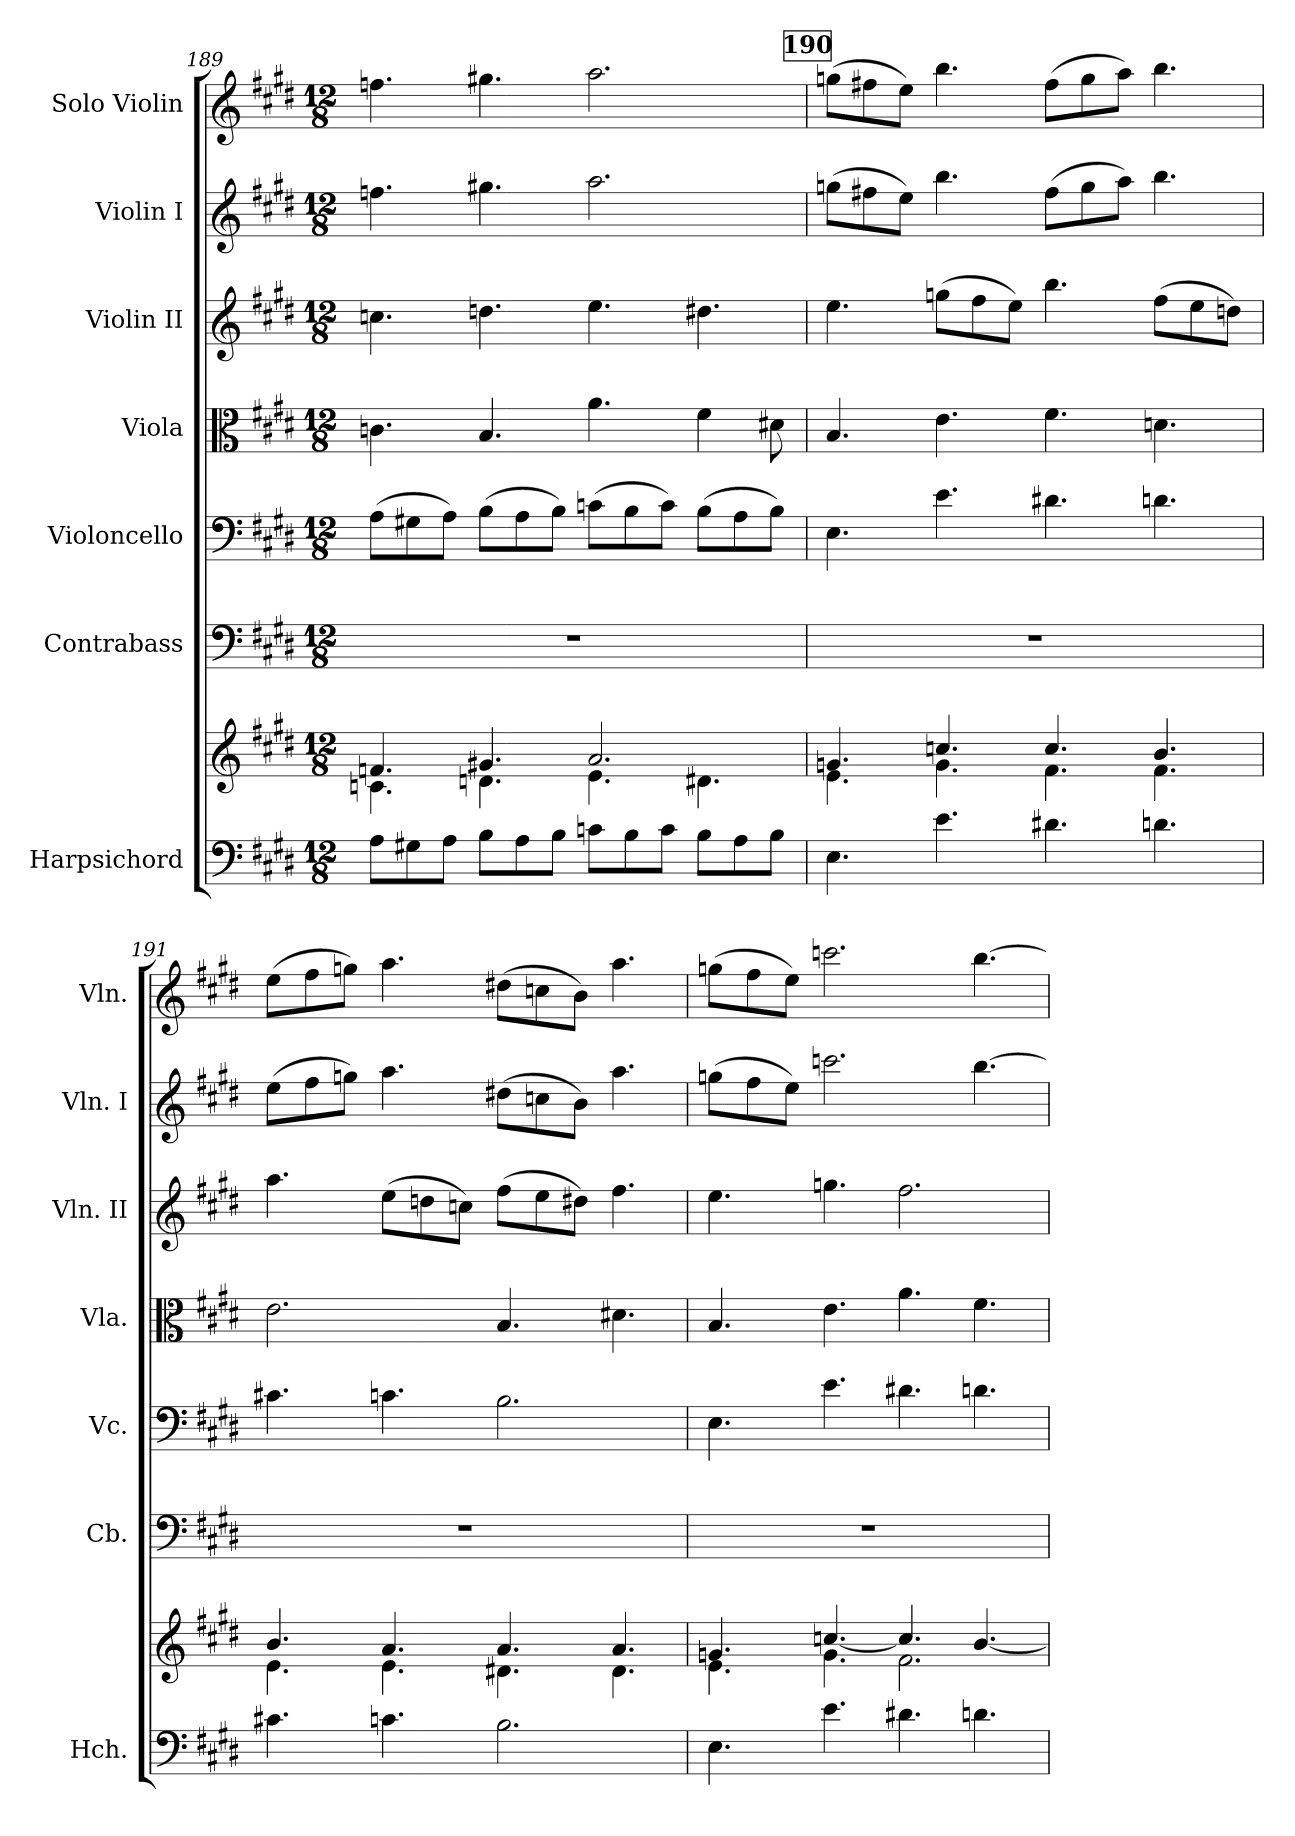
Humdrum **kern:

**kern	**kern	**kern	**kern	**kern	**kern	**kern	**kern
*part7	*part7	*part6	*part5	*part4	*part3	*part2	*part1
*staff8	*staff7	*staff6	*staff5	*staff4	*staff3	*staff2	*staff1
*I"Harpsichord	*	*I"Contrabass	*I"Violoncello	*I"Viola	*I"Violin II	*I"Violin I	*I"Solo Violin
*I'Hch.	*	*I'Cb.	*I'Vc.	*I'Vla.	*I'Vln. II	*I'Vln. I	*I'Vln.
*clefF4	*clefG2	*clefF4	*clefF4	*clefC3	*clefG2	*clefG2	*clefG2
*	*	*ITrd7c12	*	*	*	*	*
*k[f#c#g#d#]	*k[f#c#g#d#]	*k[f#c#g#d#]	*k[f#c#g#d#]	*k[f#c#g#d#]	*k[f#c#g#d#]	*k[f#c#g#d#]	*k[f#c#g#d#]
*M12/8	*M12/8	*M12/8	*M12/8	*M12/8	*M12/8	*M12/8	*M12/8
=189	=189	=189	=189	=189	=189	=189	=189
*	*^	*	*	*	*	*	*
8A\L	4.c\	4.fn/	1.r	(>8A\L	4.c\	4.cc\	4.ffn\	4.ffn\
8G#X\	.	.	.	8G#X\	.	.	.	.
8A\J	.	.	.	8A\J)	.	.	.	.
8B\L	4.d\	4.g#X/	.	(>8B\L	4.B/	4.dd\	4.gg#X\	4.gg#X\
8A\	.	.	.	8A\	.	.	.	.
8B\J	.	.	.	8B\J)	.	.	.	.
8c\L	4.e\	2.a/	.	(>8c\L	4.a\	4.ee\	2.aa\	2.aa\
8B\	.	.	.	8B\	.	.	.	.
8c\J	.	.	.	8c\J)	.	.	.	.
8B\L	4.d#X\	.	.	(>8B\L	4f#\	4.dd#X\	.	.
8A\	.	.	.	8A\	.	.	.	.
8B\J	.	.	.	8B\J)	8d#X\	.	.	.
!!LO:PB:g=z
!!LO:REH:place=s1:a:B:fs=14:t=190
=190	=190	=190	=190	=190	=190	=190	=190	=190
4.E\	4.e\	4.g/	1.r	4.E\	4.B/	4.ee\	(>8ggn\L	(>8ggn\L
.	.	.	.	.	.	.	8ff#X\	8ff#X\
.	.	.	.	.	.	.	8ee\J)	8ee\J)
4.e\	4.g\	4.cc/	.	4.e\	4.e\	(>8gg\L	4.bb\	4.bb\
.	.	.	.	.	.	8ff#\	.	.
.	.	.	.	.	.	8ee\J)	.	.
4.d#X\	4.f#\	4.cc/	.	4.d#X\	4.f#\	4.bb\	(>8ff#\L	(>8ff#\L
.	.	.	.	.	.	.	8gg\	8gg\
.	.	.	.	.	.	.	8aa\J)	8aa\J)
4.dn\	4.f#\	4.b/	.	4.dn\	4.dn\	(>8ff#\L	4.bb\	4.bb\
.	.	.	.	.	.	8ee\	.	.
.	.	.	.	.	.	8ddn\J)	.	.
=191	=191	=191	=191	=191	=191	=191	=191	=191
4.c#X\	4.e\	4.b/	1.r	4.c#X\	2.e\	4.aa\	(>8ee\L	(>8ee\L
.	.	.	.	.	.	.	8ff#\	8ff#\
.	.	.	.	.	.	.	8gg\J)	8gg\J)
4.cn\	4.e\	4.a/	.	4.cn\	.	(>8ee\L	4.aa\	4.aa\
.	.	.	.	.	.	8dd\	.	.
.	.	.	.	.	.	8cc\J)	.	.
2.B\	4.d#X\	4.a/	.	2.B\	4.B/	(>8ff#\L	(>8dd#X\L	(>8dd#X\L
.	.	.	.	.	.	8ee\	8cc\	8cc\
.	.	.	.	.	.	8dd#X\J)	8b\J)	8b\J)
.	4.d#\	4.a/	.	.	4.d#X\	4.ff#\	4.aa\	4.aa\
=192	=192	=192	=192	=192	=192	=192	=192	=192
4.E\	4.e\	4.g/	1.r	4.E\	4.B/	4.ee\	(>8gg\L	(>8gg\L
.	.	.	.	.	.	.	8ff#\	8ff#\
.	.	.	.	.	.	.	8ee\J)	8ee\J)
4.e\	4.g\	[4.cc/	.	4.e\	4.e\	4.gg\	2.ccc\	2.ccc\
4.d#X\	2.f#\	4.cc/]	.	4.d#X\	4.a\	2.ff#\	.	.
4.dn\	.	[4.b/	.	4.dn\	4.f#\	.	[4.bb\	[4.bb\
*	*v	*v	*	*	*	*	*	*
=	=	=	=	=	=	=	=
*-	*-	*-	*-	*-	*-	*-	*-
